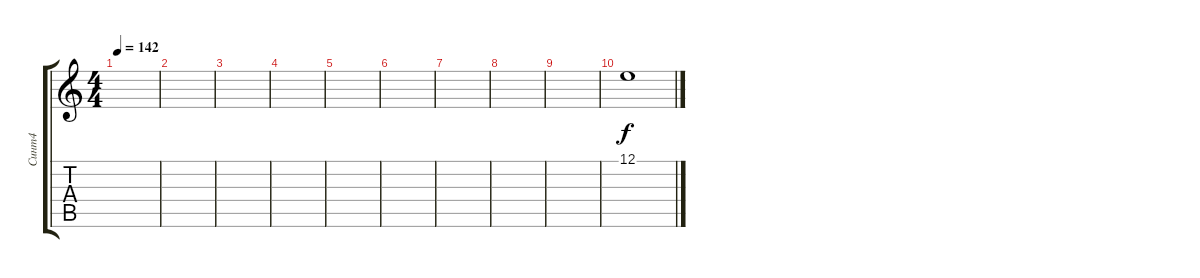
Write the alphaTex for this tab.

\track ("Синт4" "Синт4") {instrument glockenspiel}
\staff {score tabs}
\tuning (E4 B3 G3 D3 A2 E2) {hide}
\ts (4 4)
\tempo 142
\clef g2
\ks c
|
|
|
|
|
|
|
|
|
12.1.1
